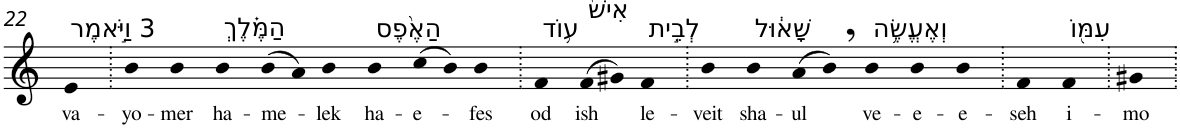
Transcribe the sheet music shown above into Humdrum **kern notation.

**kern	**text
*part1	*part1
*staff1	*staff1
*I"Piano	*
*I'Pno	*
!!LO:PB:g=z
*clefG2	*
*k[]	*
=22	=22
!LO:TX:a:t=3 וַיֹּ֣אמֶר	!
!	!LO:LY:b
4e	va-
=23.	=23.
!	!LO:LY:b
4b	-yo-
!	!LO:LY:b
4b	-mer
!LO:TX:a:t=הַמֶּ֗לֶךְ	!
!	!LO:LY:b
4b	ha-
!	!LO:LY:b
(>8b	-me-
8a)	.
!	!LO:LY:b
4b	-lek
!LO:TX:a:t=הַאֶ֨פֶס	!
!	!LO:LY:b
4b	ha-
!	!LO:LY:b
(>8cc	-e-
8b)	.
!	!LO:LY:b
4b	-fes
=24.	=24.
!LO:TX:a:t=ע֥וֹד	!
!	!LO:LY:b
4f	od
!LO:TX:a:t=אִישׁ֙	!
!	!LO:LY:b
(>8f	ish
8g#X)	.
!LO:TX:a:t=לְבֵ֣ית	!
!	!LO:LY:b
4f	le-
=25.	=25.
!	!LO:LY:b
4b	-veit
!LO:TX:a:t=שָׁא֔וּל	!
!	!LO:LY:b
4b	sha-
!	!LO:LY:b
(>8a	-ul
8b,)	.
!LO:TX:a:t=וְאֶעֱשֶׂ֥ה	!
!	!LO:LY:b
4b	ve-
!	!LO:LY:b
4b	-e-
!	!LO:LY:b
4b	-e-
=26.	=26.
!	!LO:LY:b
4f	-seh
!LO:TX:a:t=עִמּ֖וֹ	!
!	!LO:LY:b
4f	i-
=27.	=27.
!	!LO:LY:b
4g#X	-mo
=.	=.
*-	*-
